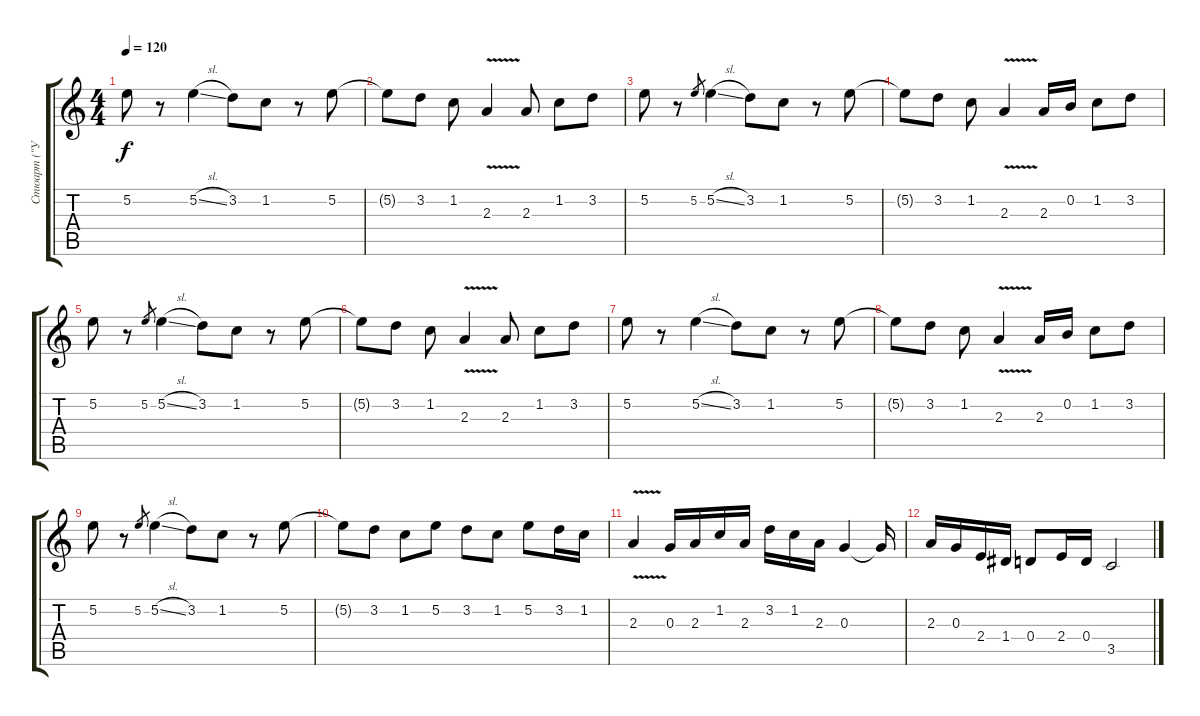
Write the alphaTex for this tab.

\track ("Стюарт (\"Ушка\")" "Стюарт (\"У") {instrument distortionguitar}
\staff {score tabs}
\tuning (E4 B3 G3 D3 A2 E2) {hide}
\ts (4 4)
\tempo 120
\clef g2
\ks c
5.2.8{dy f} r.8 5.2{sl}.4 3.2.8 1.2.8 r.8 5.2.8 |
5.2{t}.8 3.2.8 1.2.8 2.3{v}.4 2.3.8 1.2.8 3.2.8 |
5.2.8 r.8 5.2.8{gr} 5.2{sl}.4 3.2.8 1.2.8 r.8 5.2.8 |
5.2{t}.8 3.2.8 1.2.8 2.3{v}.4 2.3.16 0.2.16 1.2.8 3.2.8 |
5.2.8 r.8 5.2.8{gr} 5.2{sl}.4 3.2.8 1.2.8 r.8 5.2.8 |
5.2{t}.8 3.2.8 1.2.8 2.3{v}.4 2.3.8 1.2.8 3.2.8 |
5.2.8 r.8 5.2{sl}.4 3.2.8 1.2.8 r.8 5.2.8 |
5.2{t}.8 3.2.8 1.2.8 2.3{v}.4 2.3.16 0.2.16 1.2.8 3.2.8 |
5.2.8 r.8 5.2.8{gr} 5.2{sl}.4 3.2.8 1.2.8 r.8 5.2.8 |
5.2{t}.8 3.2.8 1.2.8 5.2.8 3.2.8 1.2.8 5.2.8 3.2.16 1.2.16 |
2.3{v}.4 0.3.16 2.3.16 1.2.16 2.3.16 3.2.16 1.2.16 2.3.16 0.3.4 0.3{t}.16 |
2.3.16 0.3.16 2.4.16 1.4.16 0.4.8 2.4.16 0.4.16 3.5.2
